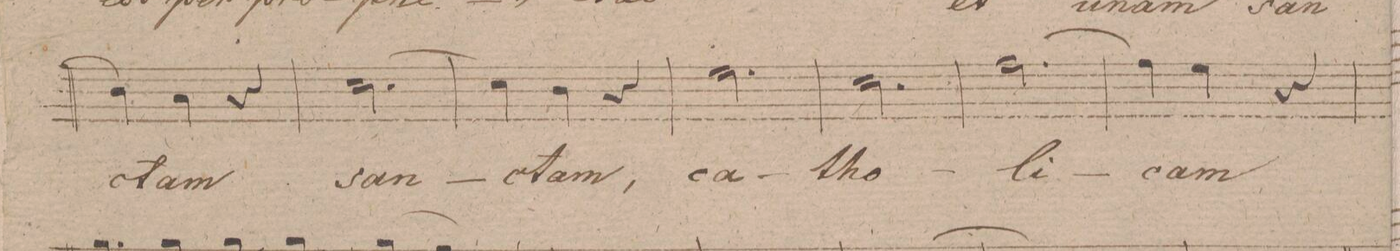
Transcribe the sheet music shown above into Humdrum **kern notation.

**kern	**text	**dynam
*I"Tenore.	*	*
*clefC4	*	*
*k[f#]	*	*
*met(c|)	*	*
*M3/4	*	*
4A\]	.	.
4G\	-ctam	.
4r	.	.
=218	=218	=218
[2.B\	san-	.
=219	=219	=219
4B\]	.	.
4A\	-ctam,	.
4r	.	.
=220	=220	=220
2.d\	ca-	.
=221	=221	=221
2.B\	-tho-	.
=222	=222	=222
[2.e\	-li-	.
=223	=223	=223
4e\]	.	.
4d\	-cam	.
4r	.	.
=224	=224	=224
*-	*-	*-
